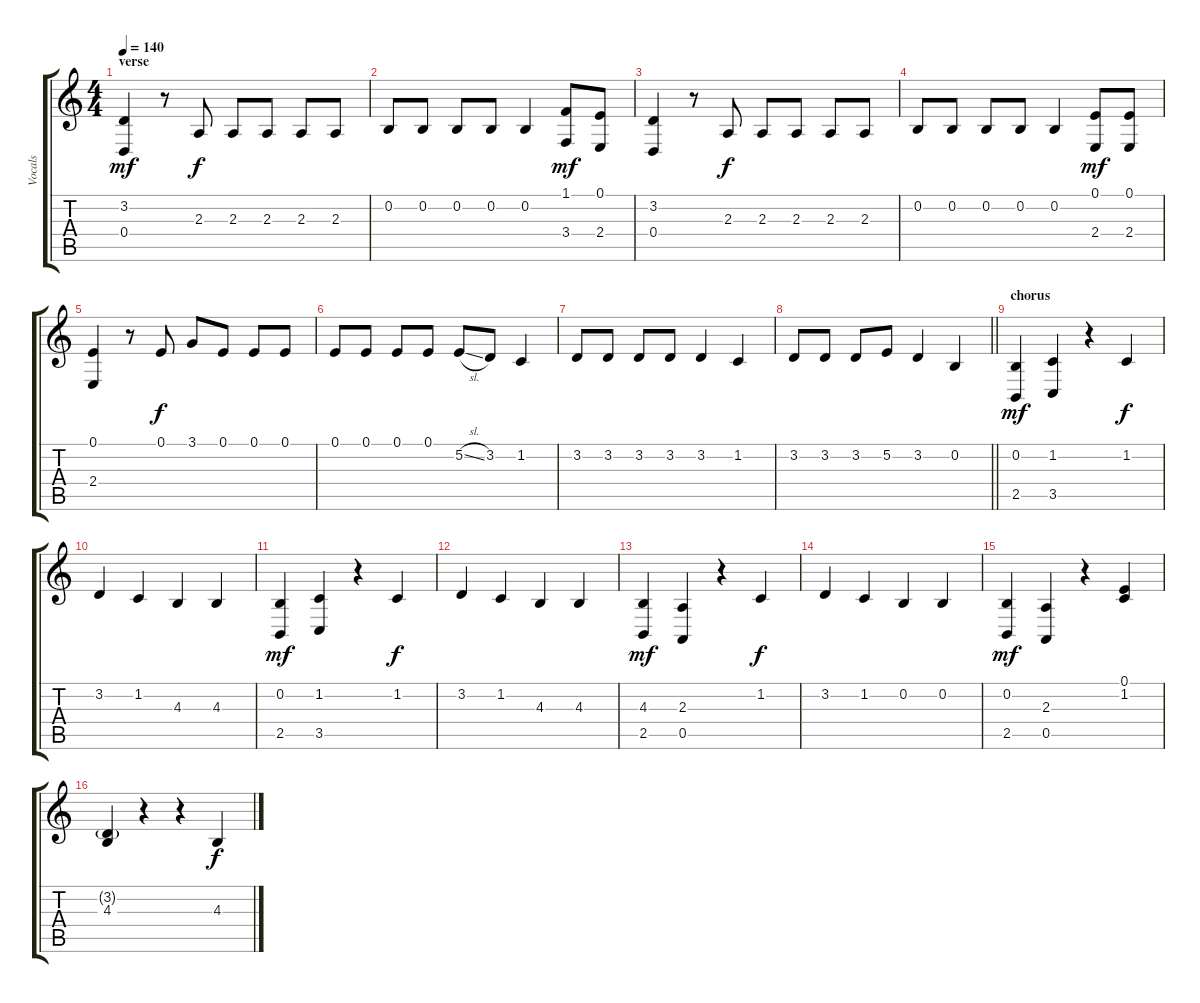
\track ("Vocals" "Vocals") {instrument oboe}
\staff {score tabs}
\tuning (E4 B3 G3 D3 A2 E2) {hide}
\ts (4 4)
\section ("" "verse")
\tempo 140
\clef g2
\ks c
(3.2 0.4).4{dy mf} r.8 2.3.8{dy f} 2.3.8 2.3.8 2.3.8 2.3.8 |
0.2.8 0.2.8 0.2.8 0.2.8 0.2.4 (1.1 3.4).8{dy mf} (0.1 2.4).8 |
(3.2 0.4).4 r.8 2.3.8{dy f} 2.3.8 2.3.8 2.3.8 2.3.8 |
0.2.8 0.2.8 0.2.8 0.2.8 0.2.4 (0.1 2.4).8{dy mf} (0.1 2.4).8 |
(0.1 2.4).4 r.8 0.1.8{dy f} 3.1.8 0.1.8 0.1.8 0.1.8 |
0.1.8 0.1.8 0.1.8 0.1.8 5.2{sl}.8 3.2.8 1.2.4 |
3.2.8 3.2.8 3.2.8 3.2.8 3.2.4 1.2.4 |
\barLineRight lightlight
3.2.8 3.2.8 3.2.8 5.2.8 3.2.4 0.2.4 |
\section ("" "chorus")
(0.2 2.5).4{dy mf} (1.2 3.5).4 r.4 1.2.4{dy f} |
3.2.4 1.2.4 4.3.4 4.3.4 |
(0.2 2.5).4{dy mf} (1.2 3.5).4 r.4 1.2.4{dy f} |
3.2.4 1.2.4 4.3.4 4.3.4 |
(4.3 2.5).4{dy mf} (2.3 0.5).4 r.4 1.2.4{dy f} |
3.2.4 1.2.4 0.2.4 0.2.4 |
(0.2 2.5).4{dy mf} (2.3 0.5).4 r.4 (0.1 1.2).4 |
(3.2{g} 4.3).4 r.4 r.4 4.3.4{dy f}
